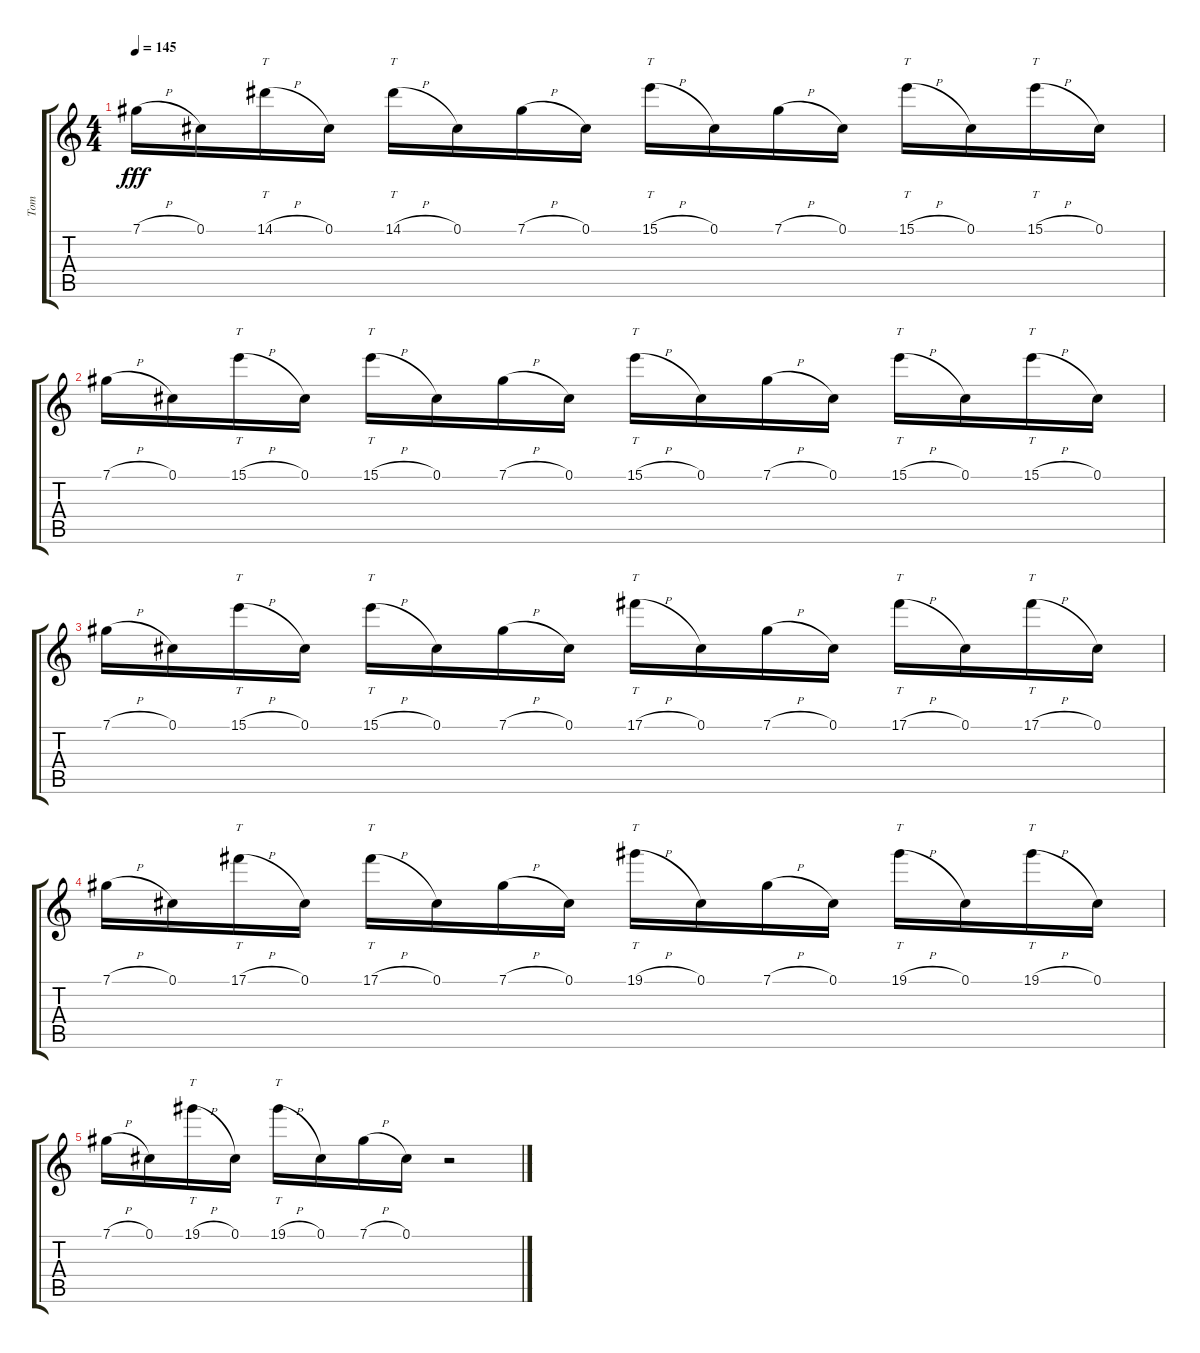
\track ("Tom" "Tom") {instrument distortionguitar}
\staff {score tabs}
\tuning (Db4 Ab3 E3 B2 Gb2 Db2) {hide}
\ts (4 4)
\tempo 145
\clef g2
\ks c
7.1{h}.16{dy fff} 0.1.16 14.1{h}.16{tt} 0.1.16 14.1{h}.16{tt} 0.1.16 7.1{h}.16 0.1.16 15.1{h}.16{tt} 0.1.16 7.1{h}.16 0.1.16 15.1{h}.16{tt} 0.1.16 15.1{h}.16{tt} 0.1.16 |
7.1{h}.16 0.1.16 15.1{h}.16{tt} 0.1.16 15.1{h}.16{tt} 0.1.16 7.1{h}.16 0.1.16 15.1{h}.16{tt} 0.1.16 7.1{h}.16 0.1.16 15.1{h}.16{tt} 0.1.16 15.1{h}.16{tt} 0.1.16 |
7.1{h}.16 0.1.16 15.1{h}.16{tt} 0.1.16 15.1{h}.16{tt} 0.1.16 7.1{h}.16 0.1.16 17.1{h}.16{tt} 0.1.16 7.1{h}.16 0.1.16 17.1{h}.16{tt} 0.1.16 17.1{h}.16{tt} 0.1.16 |
7.1{h}.16 0.1.16 17.1{h}.16{tt} 0.1.16 17.1{h}.16{tt} 0.1.16 7.1{h}.16 0.1.16 19.1{h}.16{tt} 0.1.16 7.1{h}.16 0.1.16 19.1{h}.16{tt} 0.1.16 19.1{h}.16{tt} 0.1.16 |
7.1{h}.16 0.1.16 19.1{h}.16{tt} 0.1.16 19.1{h}.16{tt} 0.1.16 7.1{h}.16 0.1.16 r.2
